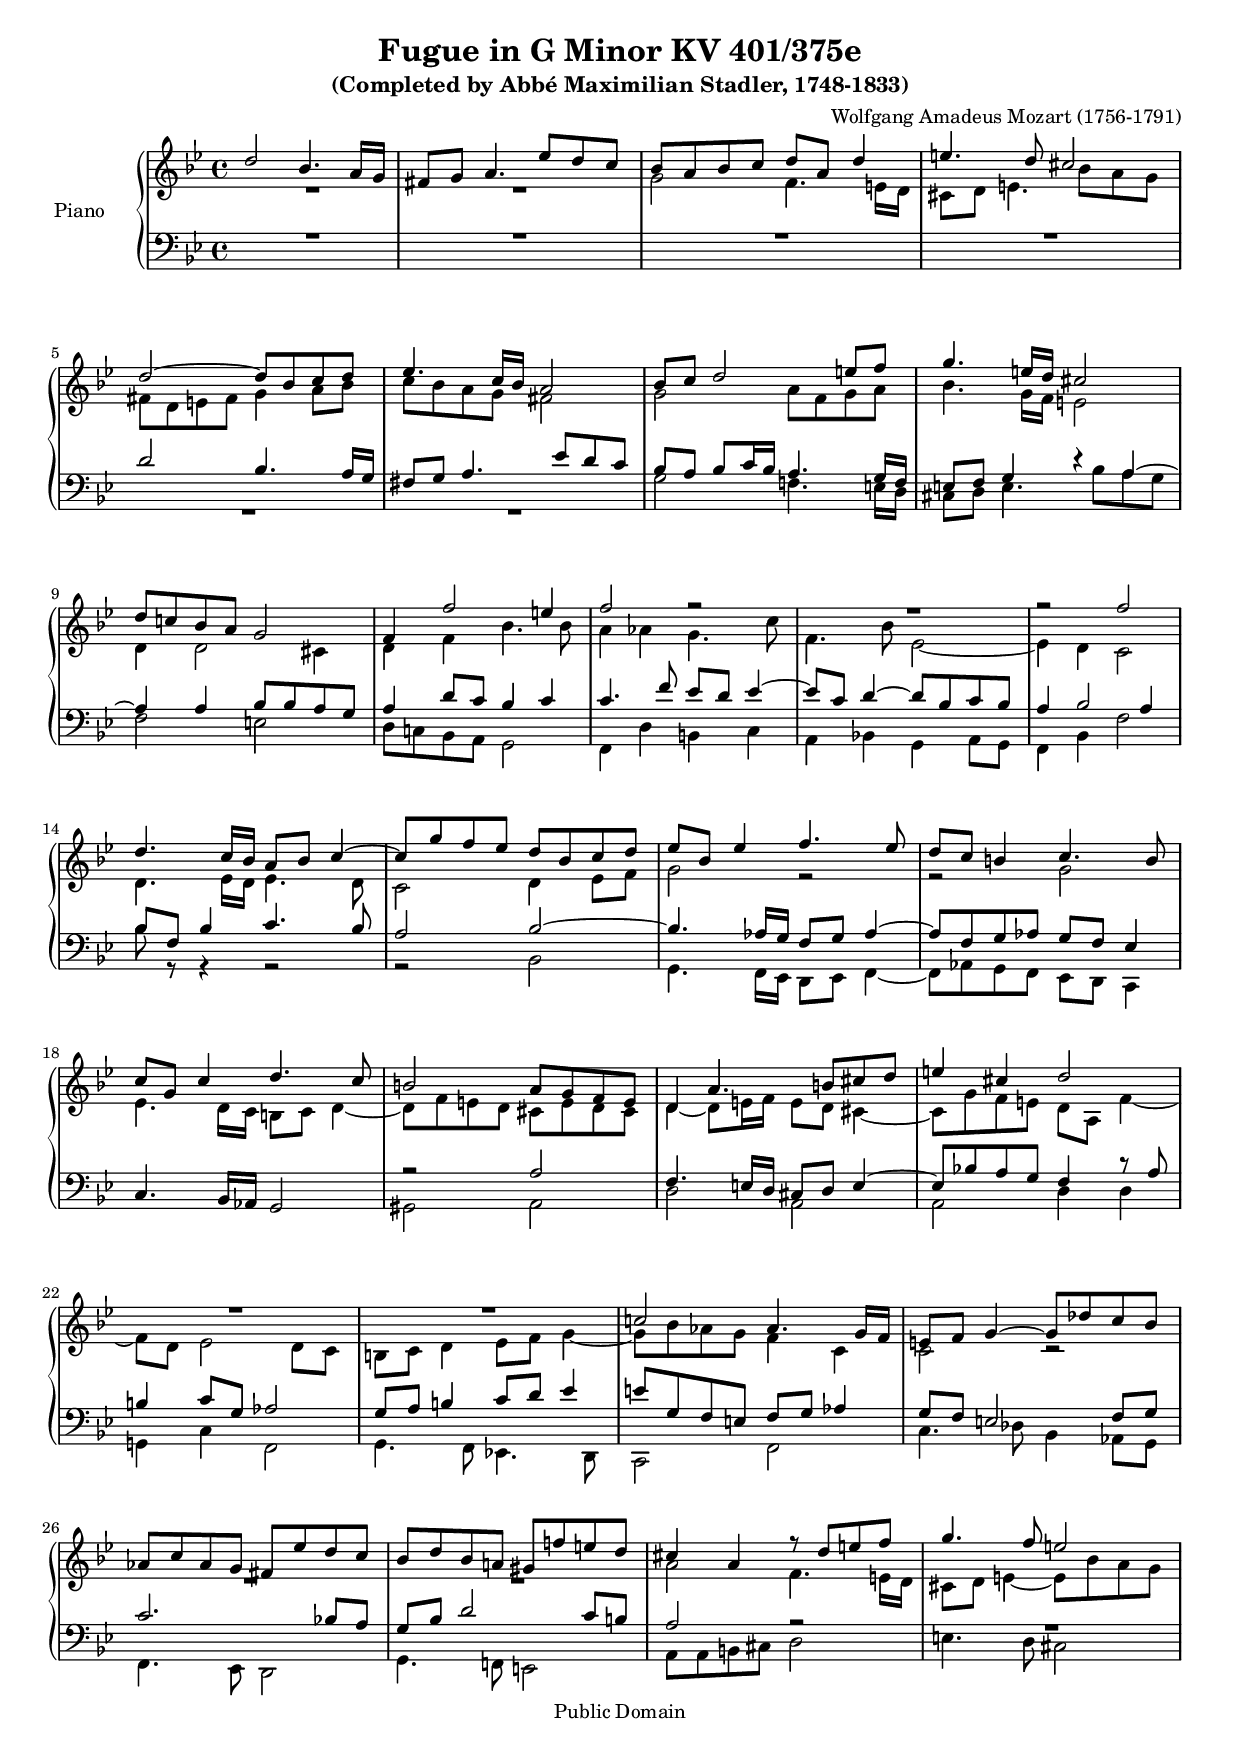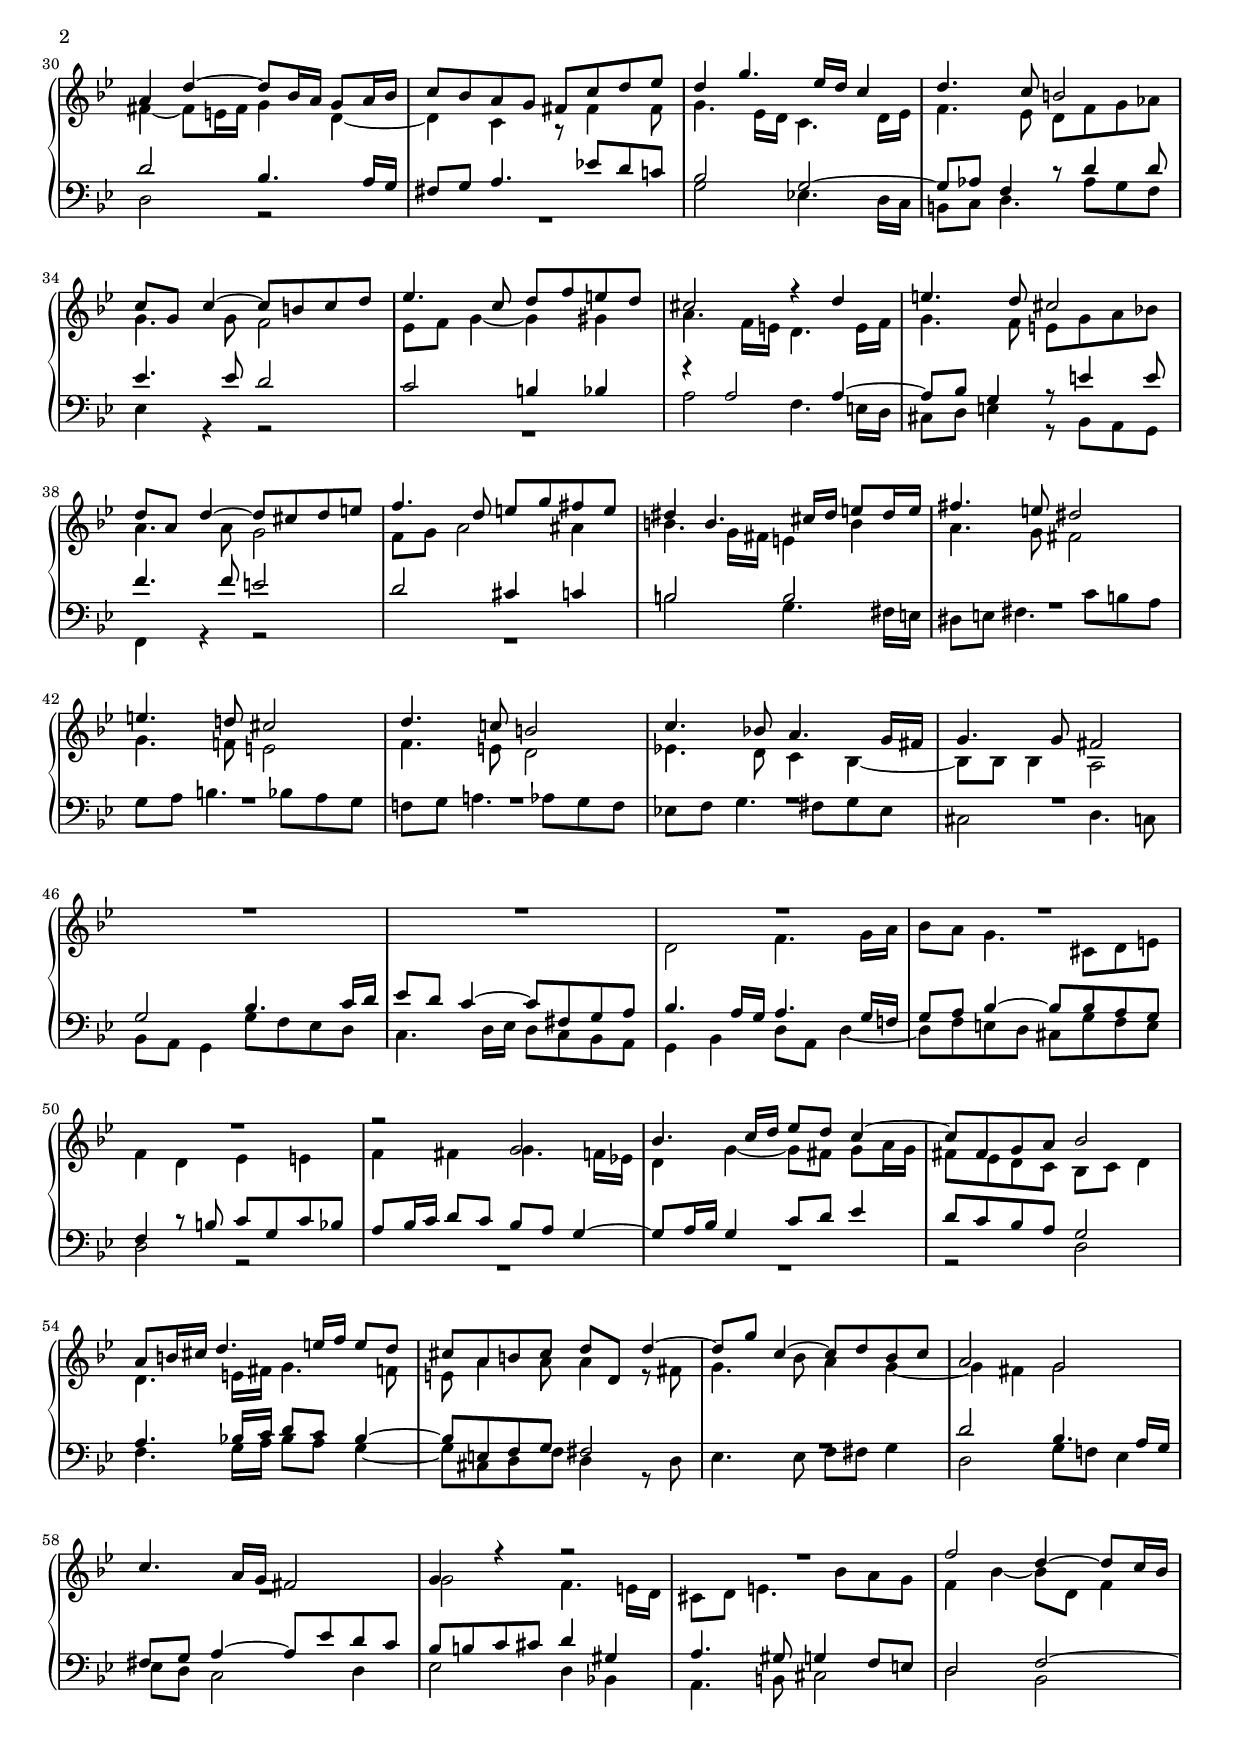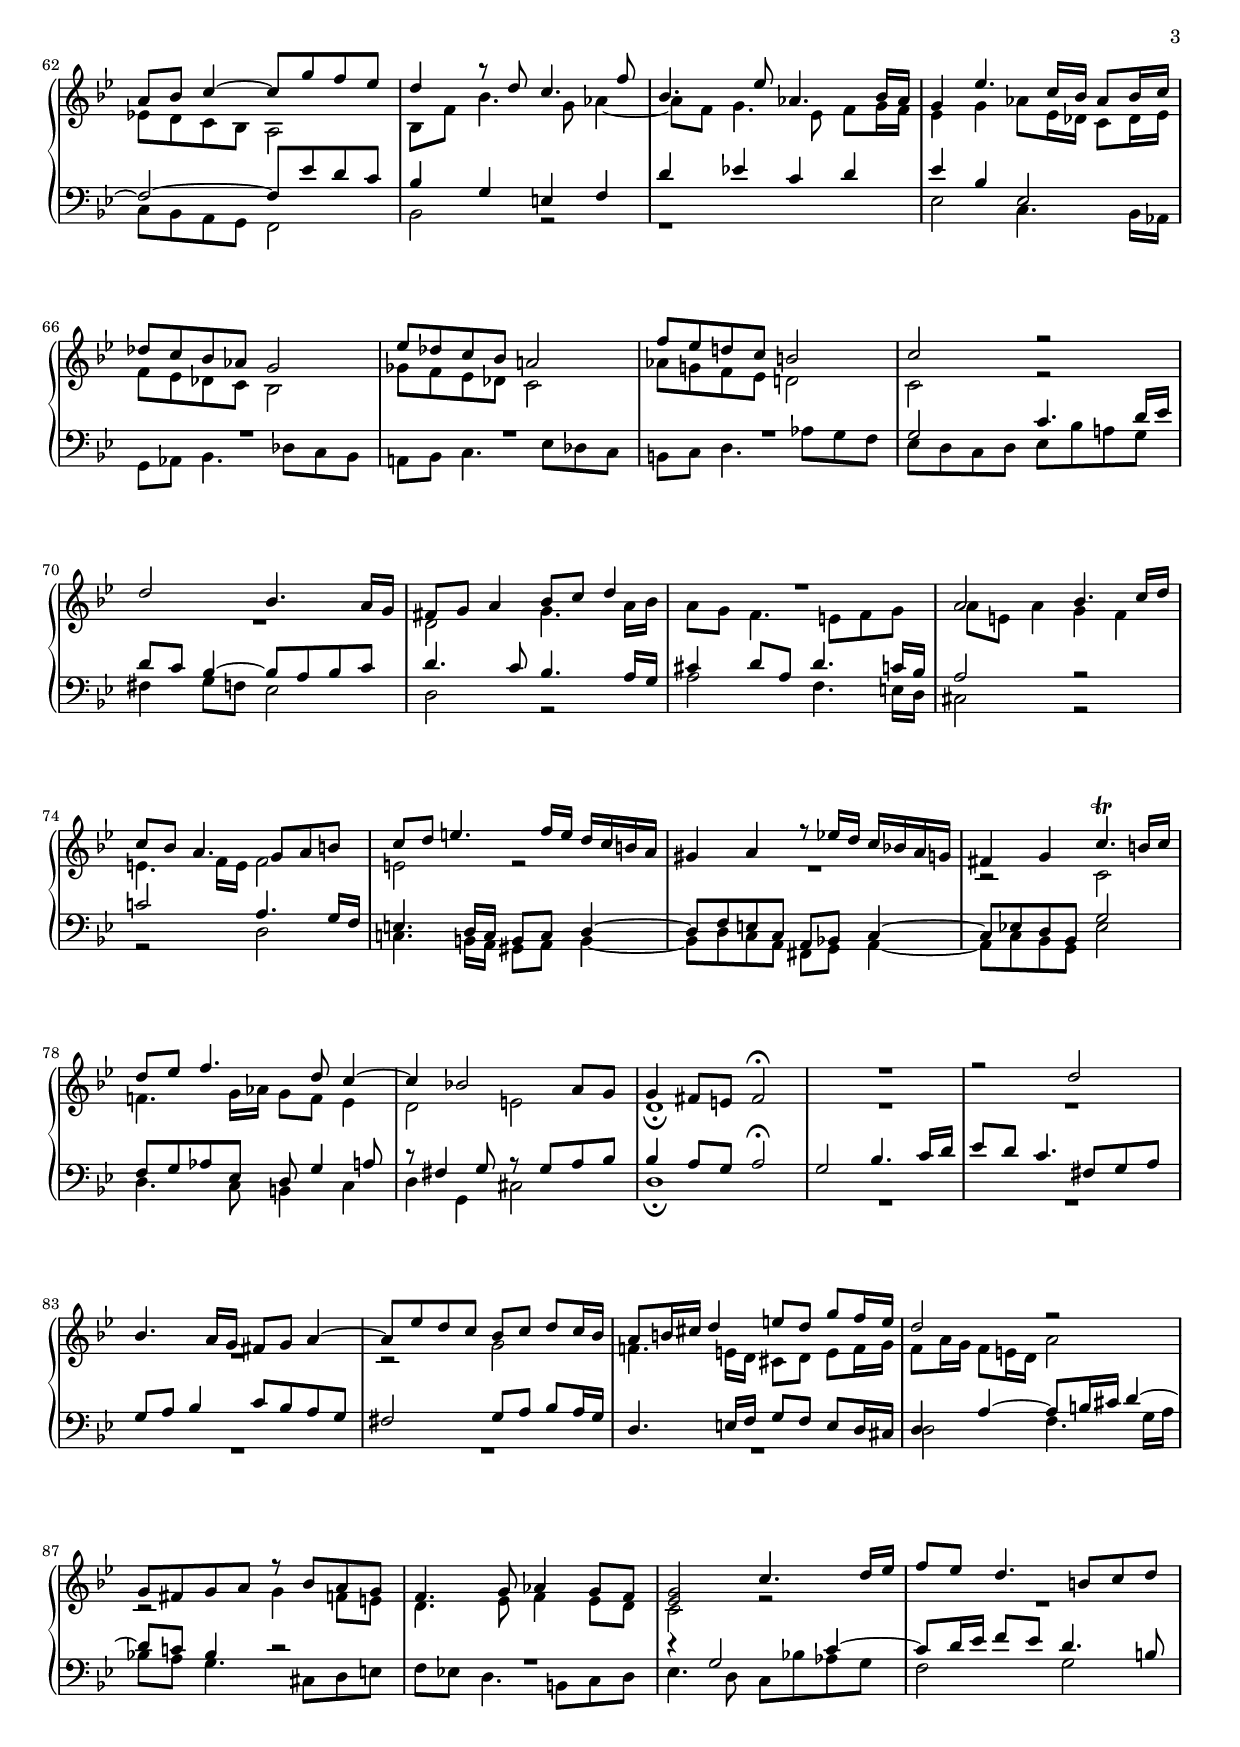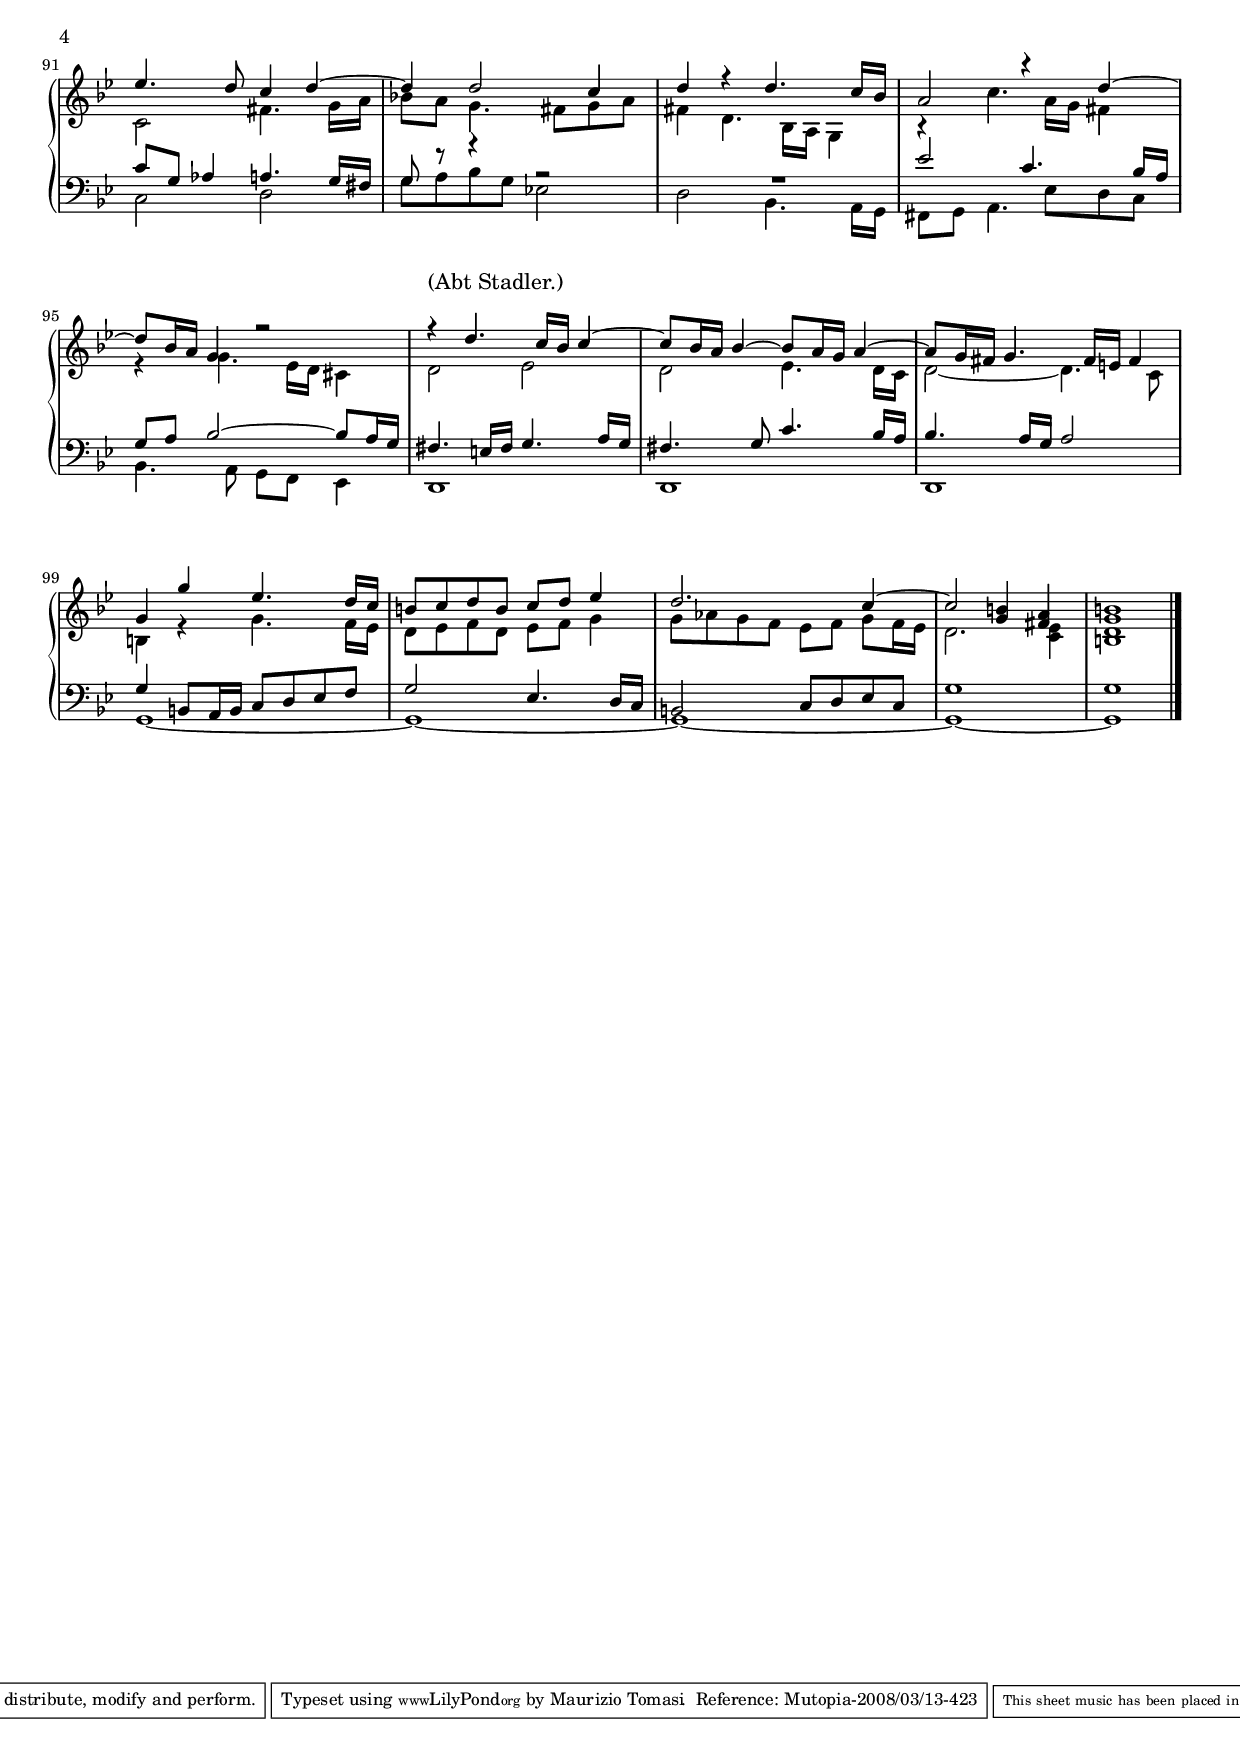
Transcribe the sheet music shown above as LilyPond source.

\version "2.11.38"

\include "header.ly"

%%%%%%%%%%%%%%%%%%%%%%%%%%%%%%%%%%%%%%%%%%%%%%%%%%%%%%%%%%%%%%%%%%%%%%

#(set-global-staff-size 17)

%%%%%%%%%%%%%%%%%%%%%%%%%%%%%%%%%%%%%%%%%%%%%%%%%%%%%%%%%%%%%%%%%%%%%%

\version "2.11.38"

markings =  {
    s1*95

    \once \override TextScript #'extra-offset = #'(0 . 2)
    s1^\markup { \large "(Abt Stadler.)" }
}

%%%%%%%%%%%%%%%%%%%%%%%%%%%%%%%%%%%%%%%%%%%%%%%%%%%%%%%%%%%%%%%%%%%%%%

voiceI = \relative d'' {
    \tag #'two-hands { \voiceOne }
    \key g \minor

    d2 bes4. a16 g
    | fis8 g a4. es'8 d c
    | bes a bes c d a d4
    | e4. d8 cis2
    | d ~ d8 bes c d
    | es4. c16 bes a2
    | bes8 c d2 e8 f
    | g4. e16 d cis2
    | d8 c! bes a g2

% 10
    | f4 f'2 e4
    | f2 r
    | R1
    | r2 f
    | d4. c16 bes a8 bes c4 ~
    | c8 g' f es d bes c d
    | es bes es4 f4. es8
    | d c b4 c4. b8
    | c g c4 d4. c8
    | b2 a8 g f e

% 20
    | d4 a'4. b8 cis d
    | e4 cis d2
    | R1*2
    | c!2 as4. g16 f
    | e8 f g4 ~ g8 des' c bes
    | as c as g fis es' d c
    | bes d bes a! gis f'! e d
    | cis4 a r8 d e f
    | g4. f8 e2

% 30
    | a,4 d ~ d8 bes16 a g8 a16 bes
    | c8 bes a g fis c' d es
    | d4 g4. es16 d c4
    | d4. c8 b2
    | c8 g c4 ~ c8 b c d
    | es4. c8 d f e d
    | cis2 r4 d
    | e4. d8 cis2
    | d8 a d4 ~ d8 cis d e
    | f4. d8 e g fis e

% 40
    | dis4 b4. cis16 dis e8 dis16 e
    | fis4. e8 dis2
    | e4. d!8 cis2
    | d4. c!8 b2
    | c4. bes!8 a4. g16 fis
    | g4. g8 fis2
    | R1*5

% 51
    | r2 g2
    | bes4. c16 d es8 d c4 ~
    | c8 fis, g a bes2
    | a8 b16 cis d4. e16 f e8 d
    | cis a b cis d d, d'4 ~
    | d8 g c,4 ~ c8 d bes c
    | a2 g
    | c4. a16 g fis2
    | g4 r r2

% 60
    | R1
    | f'2 d4 ~ d8 c16 bes
    | a8 bes c4 ~ c8 g' f es
    | d4 r8 d c4. f8
    | bes,4. es8 as,4. bes16 as
    | g4 es'4. c16 bes as8 bes16 c
    | des8 c bes as g2
    | es'8 des c bes a!2
    | f'8 es d! c b2
    | c r

% 70
    | d bes4. a16 g
    | fis8 g a4 bes8 c d4
    | R1
    | a2 bes4. c16 d
    | c8 bes a4. g8 a b
    | c d e4. f16 e d c b a
    | gis4 a r8 es'!16 d c bes! a g
    | fis4 g c4.-\trill b16 c
    | d8 es f4. d8 c4 ~
    | c bes!2 a8 g

% 80
    | g4 fis8 e fis2-\fermata
    | R1
    | r2 d'
    | bes4. a16 g fis8 g a4 ~
    | a8 es' d c bes[ c] d[ c16 bes]
    | a8 b16 cis d4 e8[ d] g[ f16 e]
    | d2 r
    | g,8 fis g a r8 bes a g
    | f4. g8 as4 g8 f
    | <es g>2 c'4. d16 es

% 90
    | f8 es d4. b8 c d
    | es4. d8 c4 d ~
    | d d2 c4
    | d r d4. c16 bes
    | a2 r4 d ~
    | d8 bes16 a g4 r2
    | r4 d'4. c16 bes c4 ~
    | c8 bes16 a bes4 ~ bes8 a16 g a4 ~
    | a8 g16 fis g4. fis16 e fis4
    | g g' es4. d16 c

% 100
    | b8 c d b c d es4
    | d2. c4 ~
    | c2 <b g>4 <fis a>
    | <g b>1

    \bar "|."
}

%%%%%%%%%%%%%%%%%%%%%%%%%%%%%%%%%%%%%%%%%%%%%%%%%%%%%%%%%%%%%%%%%%%%%%

voiceII = \relative g' {
    \key g \minor
    \tag #'two-hands { \voiceTwo }

    R1*2
    | g2 f4. e16 d
    | cis8 d e4. bes'8 a g
    | fis d e fis g4 a8 bes
    | c bes a g fis2
    | g a8 f g a
    | bes4. g16 f e2
    | d4 d2 cis4

% 10
    | d f bes4. bes8
    | a4 as g4. c8
    | f,4. bes8 es,2 ~
    | es4 d c2
    | d4. es16 d es4. d8
    | c2 d4 es8 f
    | g2 r
    | r g
    | es4. d16 c b8 c d4 ~
    | d8 f e d cis e d cis

% 20
    | d4 ~ d8 e16 f e8 d cis4 ~
    | cis8 g' f e d a f'4 ~
    | f8 d es2 d8 c
    | b c d4 es8 f g4 ~
    | g8 bes as g f4 c
    | c2 r
    | R1*2
    | a'2 f4. e16 d
    | cis8 d e4 ~ e8 bes' a g

% 30
    | fis4 ~ fis8 e16 fis g4 d ~
    | d c r8 fis4 fis8
    | g4. es16 d c4. d16 es
    | f4. es8 d f g as
    | g4. g8 f2
    | es8 f g4 ~ g gis
    | a4. f16 e d4. e16 f
    | g4. f8 e g a bes!
    | a4. a8 g2
    | f8 g a2 ais4

% 40
    | b4. g16 fis e4 b'
    | a4. g8 fis2
    | g4. f!8 e2
    | f4. e8 d2
    | es!4. d8 c4 bes ~
    | bes8 bes bes4 a2
    | << \tag #'two-hands { s1*2 }
         \tag #'four-hands { R1*2 } >>
    | d2 f4. g16 a
    | bes8 a g4. cis,8 d e

% 50
    | f4 d es e
    | f fis g4. f16 es!
    | d4 g ~ g8[ fis] g[ a16 g]
    | fis8 es d c bes c d4
    | d4. e16 fis g4. f8
    | e a4 a8 a4 r8 fis
    | g4. bes8 a4 g ~
    | g fis g2
    | R1
    | g2 f4. e16 d

% 60
    | cis8 d e4. bes'8 a g
    | f4 bes ~ bes8 d, f4
    | es!8 d c bes a2
    | bes8 f' bes4. g8 as4 ~
    | as8 f g4. es8 f g16 f
    | es4 g as8 es16 des c8 des16 es
    | f8 es des c bes2
    | ges'8 f es des c2
    | as'8 g! f es d!2
    | c r

% 70
    | R1
    | d2 g4. a16 bes
    | a8 g f4. e8 f g
    | a e a4 g f
    | e4. f16 e f2
    | e r
    | R1
    | r2 c
    | f!4. g16 as g8 f es4
    | d2 e

% 80
    | d1-\fermata
    | R1*3
    | r2 g
    | f!4. e16 d cis8[ d] e[ f16 g]
    | f8 a16 g f8 e16 d a'2
    | r2 g4 f8 e
    | d4. es8 f4 es8 d
    | c2 r

% 90
    | R1
    | c2 fis4. g16 a
    | bes!8 a g4. fis8 g a
    | fis4 d4. bes16 a g4
    | r c'4. a16 g fis4
    | r4 g4. es16 d cis4
    | d2 es
    | d es4. d16 c
    | d2 ~ d4. c8
    | b4 r g'4. f16 es

% 100
    | d8 es f d es f g4
    | g8 as g f es[ f] g[ f16 es]
    | d2. <c es>4
    | <b d>1
}

%%%%%%%%%%%%%%%%%%%%%%%%%%%%%%%%%%%%%%%%%%%%%%%%%%%%%%%%%%%%%%%%%%%%%%

voiceIII = \relative d' {
    \tag #'two-hands { \voiceOne }
    \key g \minor

    R1*4
    | d2 bes4. a16 g
    | fis8 g a4. es'8 d c
    | bes[ a] bes[ c16 bes] a4. g16 f
    | e8 f g4 r a ~
    | a4 a bes8 bes a g

% 10
    | a4 d8 c bes4 c
    | c4. f8 es d es4 ~
    | es8 c d4 ~ d8 bes c bes
    | a4 bes2 a4
    | bes8 f bes4 c4. bes8
    | a2 bes ~
    | bes4. as16 g f8 g as4 ~
    | as8 f g as g f es4
    | c4. bes16 as g2
    | r a'

% 20
    | f4. e16 d cis8 d e4 ~
    | e8 bes'! a g f4 r8 a
    | b4 c8 g as2
    | g8 a b4 c8 d es4
    | e8 g, f e f g as4
    | g8 f e2 f8 g
    | c2. bes!8 a
    | g bes d2 c8 b
    | a2 r
    | R1

% 30
    | d2 bes4. a16 g
    | fis8 g a4. es'!8 d c!
    | bes2 g ~
    | g8 as f4 r8 d'4 d8
    | es4. es8 d2
    | c b4 bes
    | r4 a2 a4 ~
    | a8 bes g4 r8 e'4 e8
    | f4. f8 e2
    | d cis4 c

% 40
    | b2 b
    | R1*5
    | g2 bes4. c16 d
    | es8 d c4 ~ c8 fis, g a
    | bes4. a16 g a4. g16 f!
    | g8 a bes4 ~ bes8 bes a g

% 50
    | f4 r8 b c g c bes
    | a bes16 c d8 c bes a g4 ~
    | g8 a16 bes g4 c8 d es4
    | d8 c bes a g2
    | a4. bes!16 c d8 c bes4 ~
    | bes8 e, f g fis2
    | R1
    | d'2 bes4. a16 g
    | fis8 g a4 ~ a8 es' d c
    | bes b c cis d4 gis,

% 60
    | a4. gis8 g4 f8 e
    | d2 f ~
    | f ~ f8 es' d c
    | bes4 g e f
    | d' es! c d
    | es bes es,2
    | R1*3
    | g2 c4. d16 es

% 70
    | d8 c bes4 ~ bes8 a bes c
    | d4. c8 bes4. a16 g
    | cis4 d8 a d4. c16 bes
    | a2 r
    | c! a4. g16 f
    | e4. d16 c b8 c d4 ~
    | d8 f e c a bes! c4 ~
    | c8 es! d bes g'2
    | f8 g as es d g4 a8
    | r fis4 g8 r g a bes

% 80
    | bes4 a8 g a2-\fermata
    | g2 bes4. c16 d
    | es8 d c4. fis,8 g a
    | g a bes4 c8 bes a g
    | fis2 g8[ a] bes[ a16 g]
    | d4. e16 f g8[ f] e[ d16 cis]
    | d4 a' ~ a8 b16 cis d4 ~
    | d8 c! bes4 r2
    | R1
    | r4 g2 c4 ~

% 90
    | c8 d16 es f8 es d4. b8
    | c g as4 a4. g16 fis
    | g8 r r4 r2
    | R1
    | es'2 c4. bes16 a
    | g8 a bes2 ~ bes8 a16 g
    | fis4. e16 fis g4. a16 g
    | fis4. g8 c4. bes16 a
    | bes4. a16 g a2
    | g4 b,8 a16 b c8 d es f

% 100
    | g2 es4. d16 c
    | b2 c8 d es c
    | g'1
    | g

    \bar "|."
}

%%%%%%%%%%%%%%%%%%%%%%%%%%%%%%%%%%%%%%%%%%%%%%%%%%%%%%%%%%%%%%%%%%%%%%

voiceIV = \relative g {
    \key g \minor
    \tag #'two-hands { \voiceTwo }

    << \tag #'two-hands { s1*4 R1*2 }
       \tag #'four-hands { R1*6 } >>
    | g2 f!4. e16 d
    | cis8 d e4. bes'8 a g
    | f2 e

% 10
    | d8 c! bes a g2
    | f4 d' b c
    | a bes! g a8 g
    | f4 bes f'2
    | bes8 r r4 r2
    | r bes,
    | g4. f16 es d8 es f4 ~
    | f8 as g f es d c4
    | << \tag #'four-hands { R1 } 
	 \tag #'two-hands { s1 } >>
    | gis'2 a

% 20
    | d a
    | a d4 d
    | g,! c f,2
    | g4. f8 es!4. d8
    | c2 f
    | c'4. des8 bes4 as8 g
    | f4. es8 d2
    | g4. f!8 e2
    | a8 a b cis d2
    | e4. d8 cis2

% 30
    | d r
    | R1
    | g2 es!4. d16 c
    | b8 c d4. as'8 g f
    | es4 r r2
    | R1
    | a2 f4. e16 d
    | cis8 d e4 r8 bes a g
    | f4 r r2
    | R1

% 40
    | b'2 g4. fis16 e
    | dis8 e fis4. c'8 b a
    | g a b4. bes8 a g
    | f! g a!4. as8 g f
    | es! f g4. fis8 g es
    | cis2 d4. c8
    | bes a g4 g'8 f es d
    | c4. d16 es d8 c bes a
    | g4 bes d8 a d4 ~
    | d8 f e d cis g' f e

% 50
    | d2 r
    | R1*2
    | r2 d
    | f4. g16 a bes8 a g4 ~
    | g8 cis, d f d4 r8 d
    | es4. es8 f fis g4
    | d2 g8 f! es4
    | es8 d c2 d4
    | es2 d4 bes!

% 60
    | a4. b8 cis2
    | d bes
    | c8 bes a g f2
    | bes r
    | r1 
    | es2 c4. bes16 as
    | g8 as bes4. des8 c bes
    | a! bes c4. es8 des c
    | b c d4. as'8 g f
    | es d c d es bes' a! g

% 70
    | fis4 g8 f es2
    | d r
    | a'2 f4. e16 d
    | cis2 r
    | r d
    | c!4. b16 a gis8 a b4 ~
    | b8 d c a fis g a4 ~
    | a8 c bes g es'2
    | d4. c8 b4 c
    | d g, cis2

% 80
    | d1-\fermata
    | R1*5
    | d2 f4. g16 a
    | bes!8 a g4. cis,8 d e
    | f es! d4. b8 c d
    | es4. d8 c bes'! as g

% 90
    | f2 g
    | c, d
    | g8 a bes g es!2
    | d bes4. a16 g
    | fis8 g a4. es'8 d c
    | bes4. a8 g f es4
    | \repeat unfold 3 d1
    | g ~

% 100
    | g ~
    | g ~
    | g ~
    | g
}


%%%%%%%%%%%%%%%%%%%%%%%%%%%%%%%%%%%%%%%%%%%%%%%%%%%%%%%%%%%%%%%%%%%%%%

\score {
  \new PianoStaff <<
    \set PianoStaff.instrumentName = "Piano    "

    \new Staff = "up" <<
      \context Voice = "marks" \markings
      \removeWithTag #'four-hands \context Voice = "one" \voiceI
      \removeWithTag #'four-hands \context Voice = "two" \voiceII
    >>  

    \new Staff = "down" <<
      \clef bass
      \removeWithTag #'four-hands \context Voice = "three" \voiceIII
      \removeWithTag #'four-hands \context Voice = "four" \voiceIV
    >>  
  >>
 
  \layout {}
 
  \midi {
    \context {
      \Score
      tempoWholesPerMinute = #(ly:make-moment 110 4)
    }
  }
}
